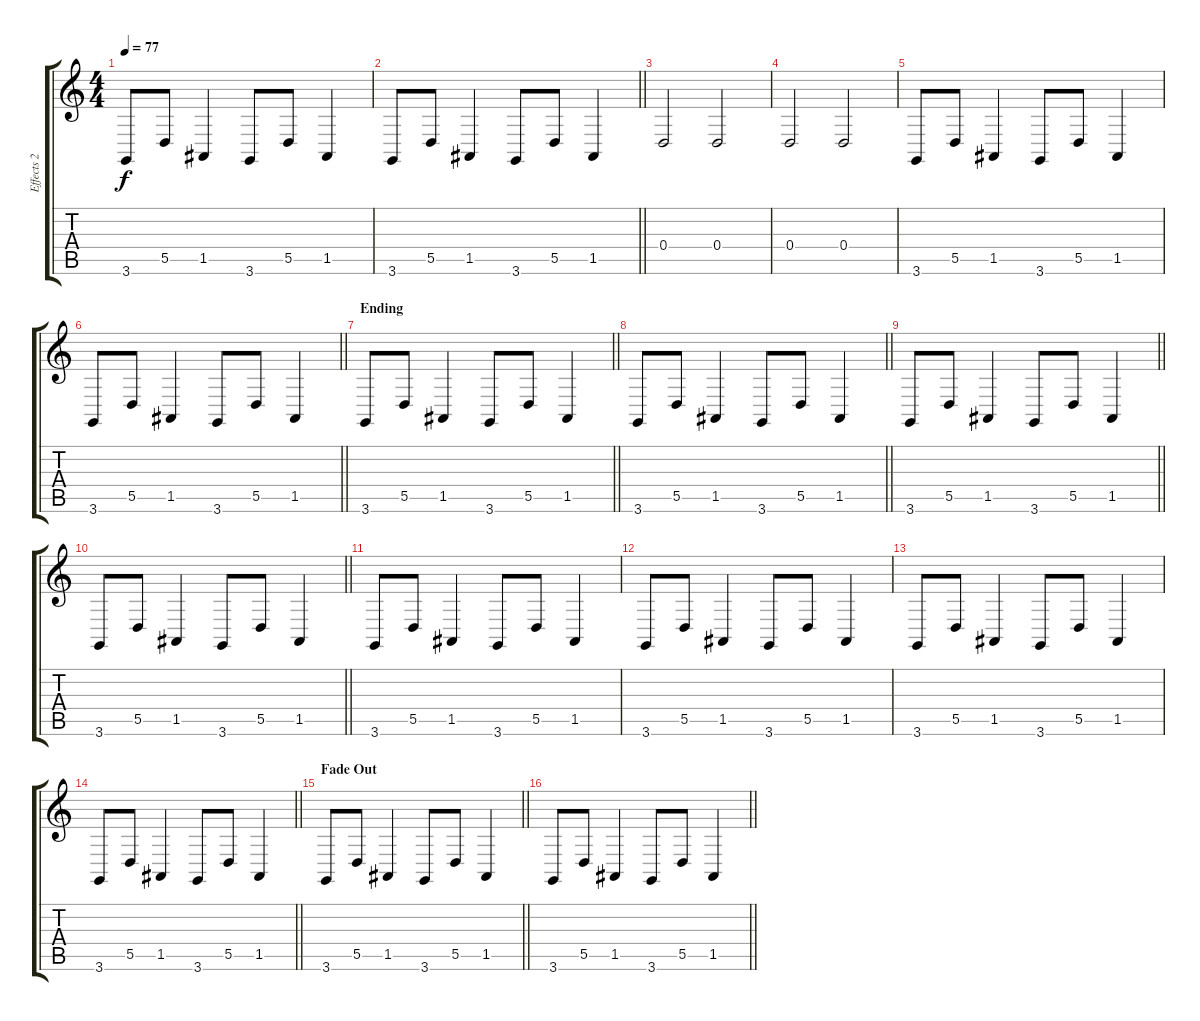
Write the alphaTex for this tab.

\track ("Effects 2 " "Effects 2 ") {instrument stringensemble1}
\staff {score tabs}
\tuning (E4 B3 G3 D3 A2 E2) {hide}
\ts (4 4)
\tempo 77
\clef g2
\ks c
3.6.8{dy f} 5.5.8 1.5.4 3.6.8 5.5.8 1.5.4 |
\barLineRight lightlight
3.6.8 5.5.8 1.5.4 3.6.8 5.5.8 1.5.4 |
0.4.2 0.4.2 |
0.4.2 0.4.2 |
3.6.8 5.5.8 1.5.4 3.6.8 5.5.8 1.5.4 |
\barLineRight lightlight
3.6.8 5.5.8 1.5.4 3.6.8 5.5.8 1.5.4 |
\section ("" "Ending")
\barLineRight lightlight
3.6.8 5.5.8 1.5.4 3.6.8 5.5.8 1.5.4 |
\barLineRight lightlight
3.6.8 5.5.8 1.5.4 3.6.8 5.5.8 1.5.4 |
\barLineRight lightlight
3.6.8 5.5.8 1.5.4 3.6.8 5.5.8 1.5.4 |
\barLineRight lightlight
3.6.8 5.5.8 1.5.4 3.6.8 5.5.8 1.5.4 |
3.6.8 5.5.8 1.5.4 3.6.8 5.5.8 1.5.4 |
3.6.8 5.5.8 1.5.4 3.6.8 5.5.8 1.5.4 |
3.6.8 5.5.8 1.5.4 3.6.8 5.5.8 1.5.4 |
\barLineRight lightlight
3.6.8 5.5.8 1.5.4 3.6.8 5.5.8 1.5.4 |
\section ("" "Fade Out")
\barLineRight lightlight
3.6.8 5.5.8 1.5.4 3.6.8 5.5.8 1.5.4 |
\barLineRight lightlight
3.6.8 5.5.8 1.5.4 3.6.8 5.5.8 1.5.4
